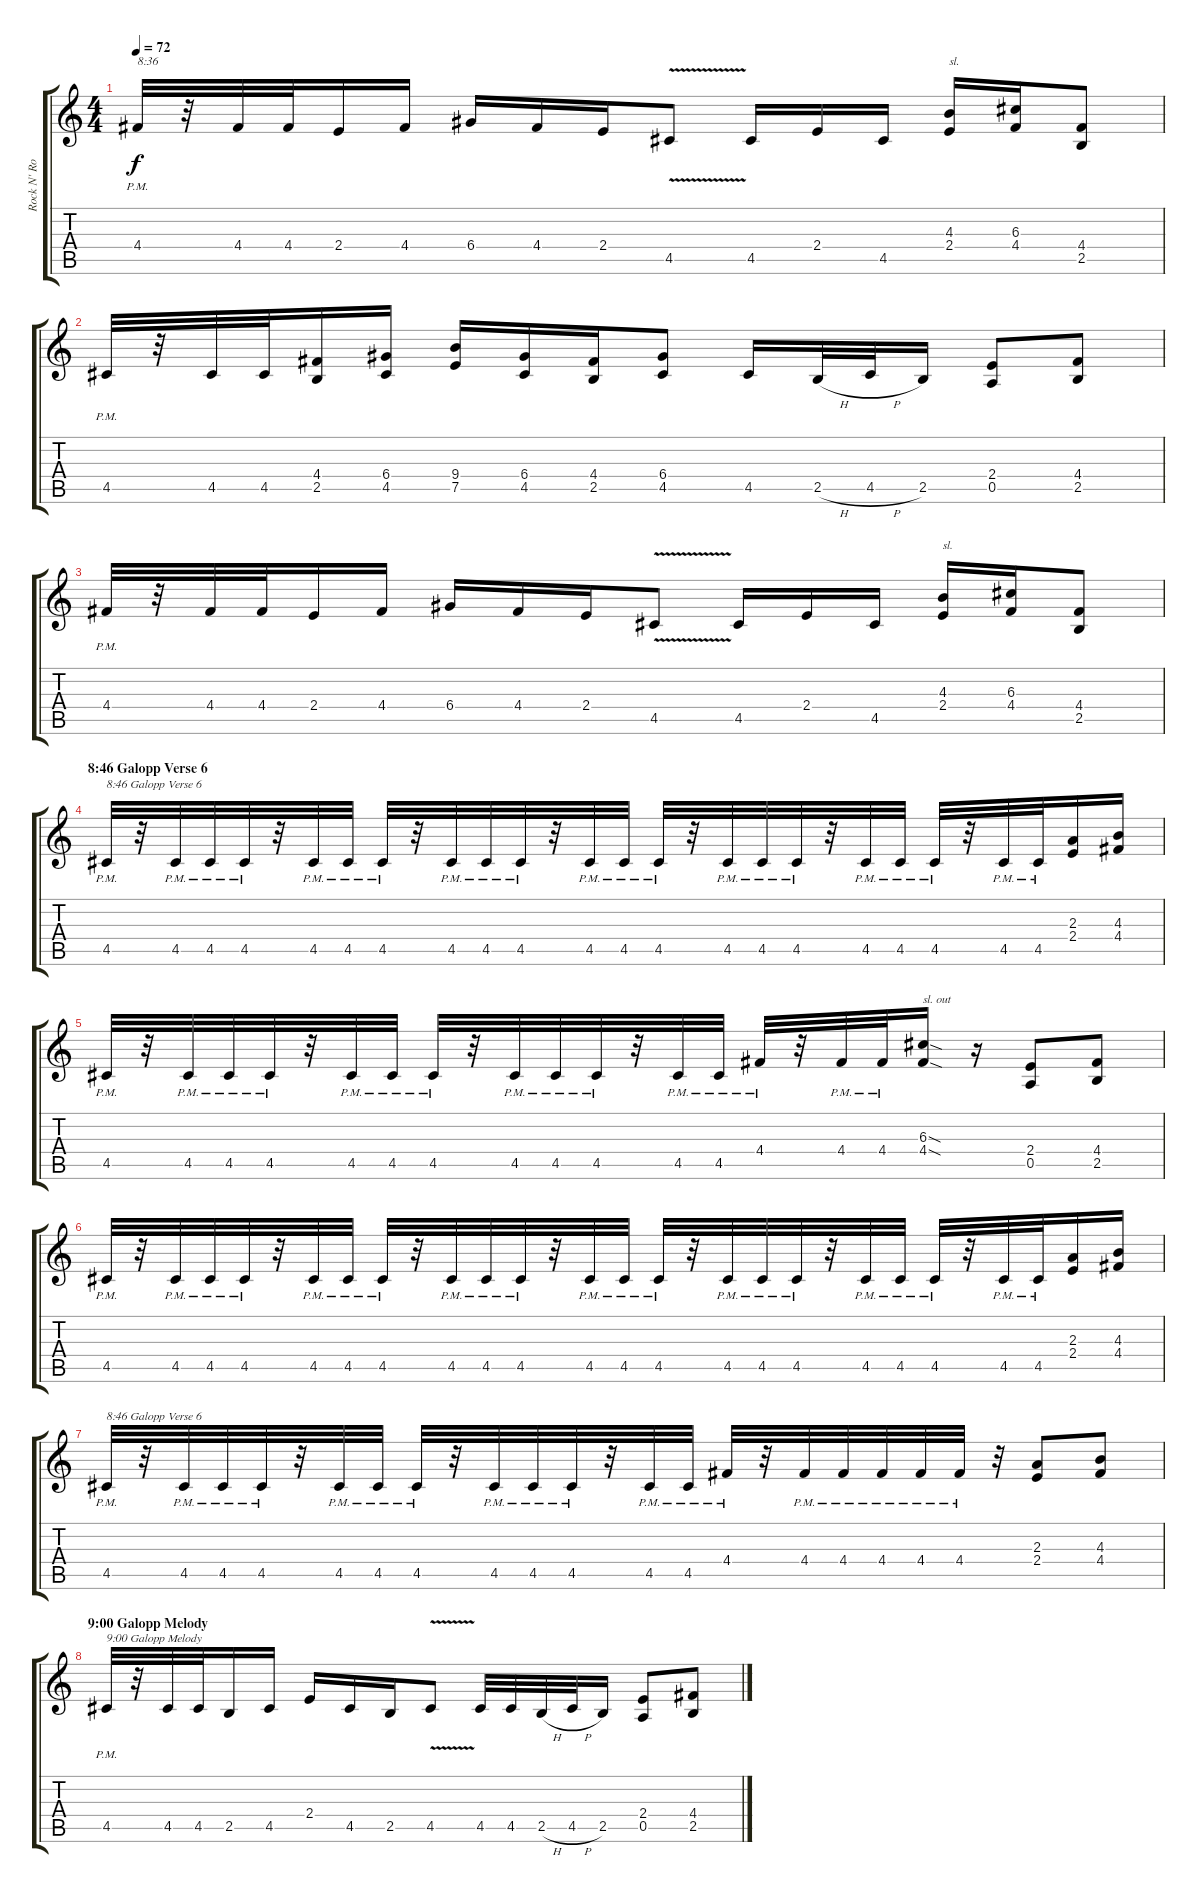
\track ("Rock N' Rolf (left)" "Rock N' Ro") {instrument distortionguitar}
\staff {score tabs}
\tuning (E4 B3 G3 D3 A2 E2) {hide}
\ts (4 4)
\tempo 72
\clef g2
\ks c
4.4{pm}.32{txt "8:36" dy f} r.32 4.4.32 4.4.32 2.4.16 4.4.16 6.4.16 4.4.16 2.4.16 4.5{v}.8 4.5.16 2.4.16 4.5.16 (4.3 2.4).16{txt "sl."} (6.3 4.4).16 (4.4 2.5).8 |
4.5{pm}.32 r.32 4.5.32 4.5.32 (4.4 2.5).16 (6.4 4.5).16 (9.4 7.5).16 (6.4 4.5).16 (4.4 2.5).16 (6.4 4.5).8 4.5.16 2.5{h}.32 4.5{h}.32 2.5.16 (2.4 0.5).8 (4.4 2.5).8 |
4.4{pm}.32 r.32 4.4.32 4.4.32 2.4.16 4.4.16 6.4.16 4.4.16 2.4.16 4.5{v}.8 4.5.16 2.4.16 4.5.16 (4.3 2.4).16{txt "sl."} (6.3 4.4).16 (4.4 2.5).8 |
\section ("" "8:46 Galopp Verse 6")
4.5{pm}.32{txt "8:46 Galopp Verse 6"} r.32 4.5{pm}.32 4.5{pm}.32 4.5{pm}.32 r.32 4.5{pm}.32 4.5{pm}.32 4.5{pm}.32 r.32 4.5{pm}.32 4.5{pm}.32 4.5{pm}.32 r.32 4.5{pm}.32 4.5{pm}.32 4.5{pm}.32 r.32 4.5{pm}.32 4.5{pm}.32 4.5{pm}.32 r.32 4.5{pm}.32 4.5{pm}.32 4.5{pm}.32 r.32 4.5{pm}.32 4.5{pm}.32 (2.3 2.4).16 (4.3 4.4).16 |
4.5{pm}.32 r.32 4.5{pm}.32 4.5{pm}.32 4.5{pm}.32 r.32 4.5{pm}.32 4.5{pm}.32 4.5{pm}.32 r.32 4.5{pm}.32 4.5{pm}.32 4.5{pm}.32 r.32 4.5{pm}.32 4.5{pm}.32 4.4{pm}.32 r.32 4.4{pm}.32 4.4{pm}.32 (6.3{sod} 4.4{sod}).16{txt "sl. out"} r.16 (2.4 0.5).8 (4.4 2.5).8 |
4.5{pm}.32 r.32 4.5{pm}.32 4.5{pm}.32 4.5{pm}.32 r.32 4.5{pm}.32 4.5{pm}.32 4.5{pm}.32 r.32 4.5{pm}.32 4.5{pm}.32 4.5{pm}.32 r.32 4.5{pm}.32 4.5{pm}.32 4.5{pm}.32 r.32 4.5{pm}.32 4.5{pm}.32 4.5{pm}.32 r.32 4.5{pm}.32 4.5{pm}.32 4.5{pm}.32 r.32 4.5{pm}.32 4.5{pm}.32 (2.3 2.4).16 (4.3 4.4).16 |
4.5{pm}.32{txt "8:46 Galopp Verse 6"} r.32 4.5{pm}.32 4.5{pm}.32 4.5{pm}.32 r.32 4.5{pm}.32 4.5{pm}.32 4.5{pm}.32 r.32 4.5{pm}.32 4.5{pm}.32 4.5{pm}.32 r.32 4.5{pm}.32 4.5{pm}.32 4.4{pm}.32 r.32 4.4{pm}.32 4.4{pm}.32 4.4{pm}.32 4.4{pm}.32 4.4{pm}.32 r.32 (2.3 2.4).8 (4.3 4.4).8 |
\section ("" "9:00 Galopp Melody")
4.5{pm}.32{txt "9:00 Galopp Melody"} r.32 4.5.32 4.5.32 2.5.16 4.5.16 2.4.16 4.5.16 2.5.16 4.5{v}.8 4.5.32 4.5.32 2.5{h}.32 4.5{h}.32 2.5.16 (2.4 0.5).8 (4.4 2.5).8
